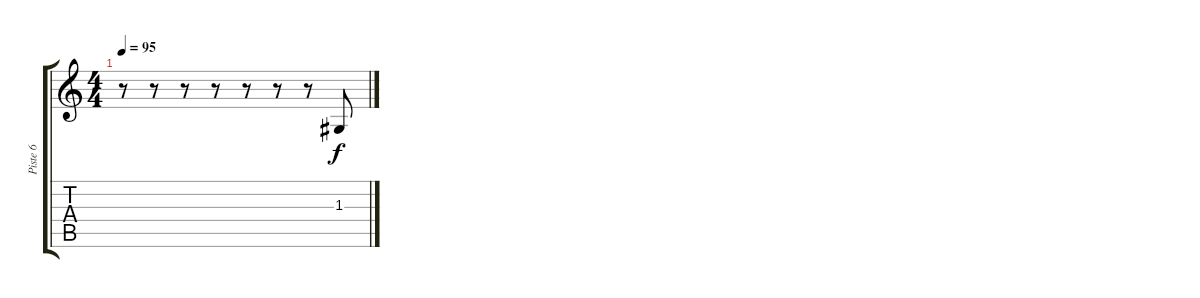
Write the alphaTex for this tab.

\track ("Piste 6" "Piste 6") {instrument gunshot}
\staff {score tabs}
\tuning (E4 B3 G3 D3 A2 E2) {hide}
\ts (4 4)
\tempo 95
\clef g2
\ks c
r.8{dy f} r.8 r.8 r.8 r.8 r.8 r.8 1.3.8
